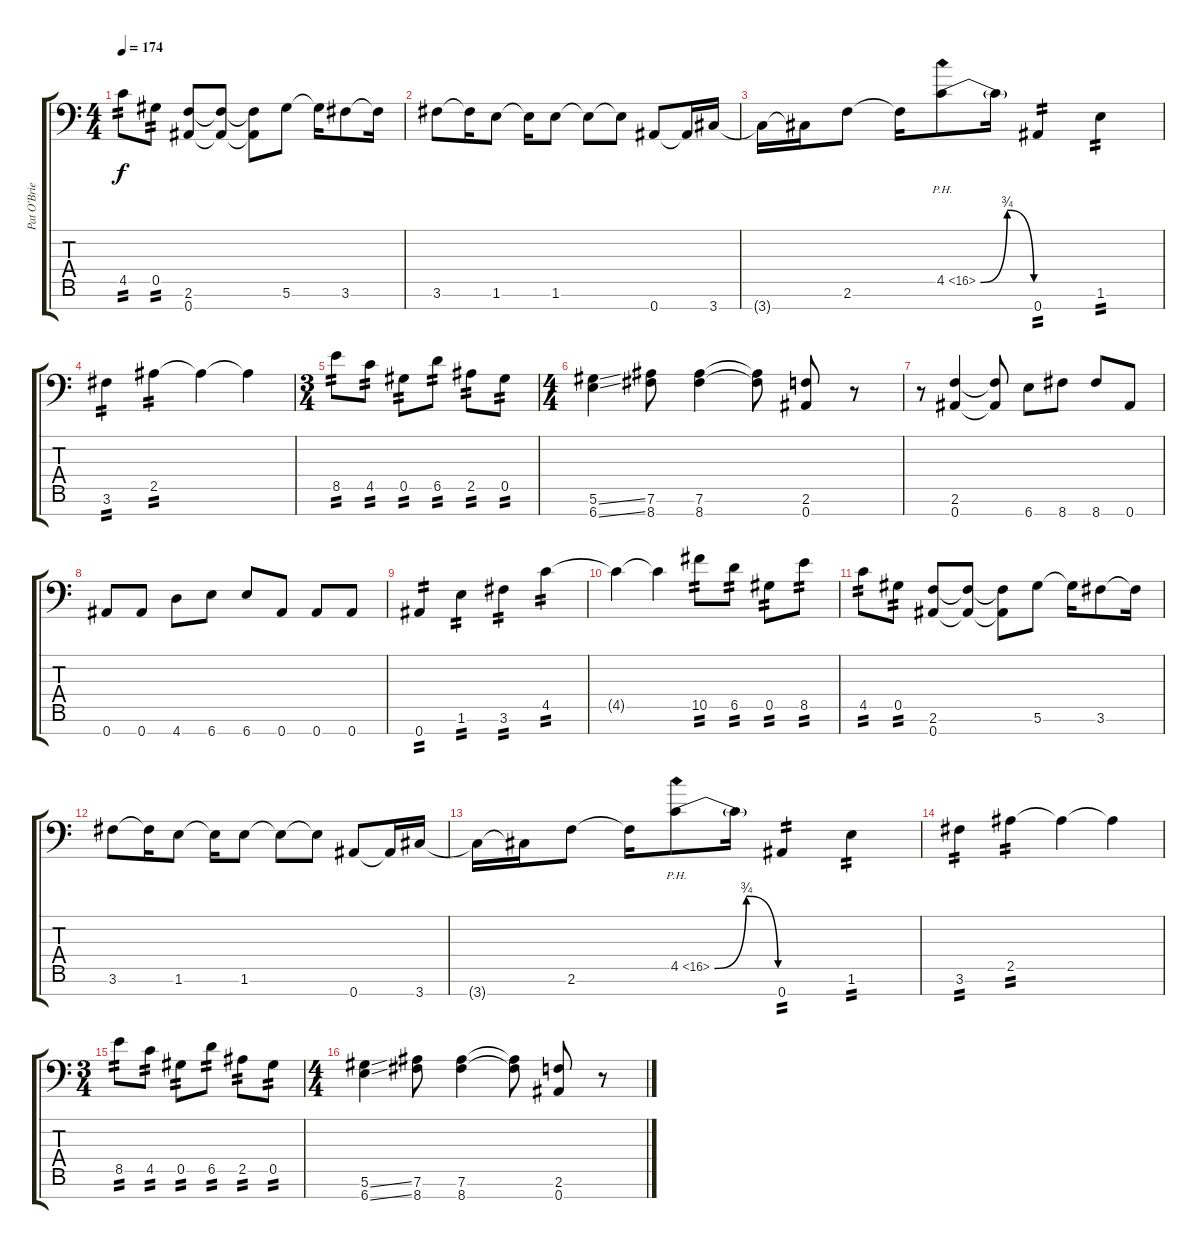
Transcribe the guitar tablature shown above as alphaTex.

\track ("Pat O'Brien" "Pat O'Brie") {instrument overdrivenguitar}
\staff {score tabs}
\tuning (Eb4 Bb3 Gb3 Db3 Ab2 Eb2 Bb1) {hide}
\ts (4 4)
\tempo 174
\clef f4
\ks c
4.5.8{tp 2 dy f} 0.5.8{tp 2} (2.6 0.7).8 (2.6{t} 0.7{t}).8 (2.6{t} 0.7{t}).8 5.6.8 5.6{t}.16 3.6.8 3.6{t}.16 |
3.6.8 3.6{t}.16 1.6.8 1.6{t}.16 1.6.8 1.6{t}.8 1.6{t}.8 0.7.8 0.7{t}.16 3.7.16 |
3.7{t}.16 3.7{t}.16 2.6.8 2.6{t}.16 4.5{be (bendrelease 0 0 30 3 30 3 60 0) ph 12}.8 4.5{t}.16 0.7.4{tp 2} 1.6.4{tp 2} |
3.6.4{tp 2} 2.5.4{tp 2} 2.5{t}.4 2.5{t}.4 |
\ts (3 4)
8.5.8{tp 2} 4.5.8{tp 2} 0.5.8{tp 2} 6.5.8{tp 2} 2.5.8{tp 2} 0.5.8{tp 2} |
\ts (4 4)
(5.6{ss} 6.7{ss}).4 (7.6 8.7).8 (7.6 8.7).4 (7.6{t} 8.7{t}).8 (2.6 0.7).8 r.8 |
r.8 (2.6 0.7).4 (2.6{t} 0.7{t}).8 6.7.8 8.7.8 8.7.8 0.7.8 |
0.7.8 0.7.8 4.7.8 6.7.8 6.7.8 0.7.8 0.7.8 0.7.8 |
0.7.4{tp 2} 1.6.4{tp 2} 3.6.4{tp 2} 4.5.4{tp 2} |
4.5{t}.4 4.5{t}.4 10.5.8{tp 2} 6.5.8{tp 2} 0.5.8{tp 2} 8.5.8{tp 2} |
4.5.8{tp 2} 0.5.8{tp 2} (2.6 0.7).8 (2.6{t} 0.7{t}).8 (2.6{t} 0.7{t}).8 5.6.8 5.6{t}.16 3.6.8 3.6{t}.16 |
3.6.8 3.6{t}.16 1.6.8 1.6{t}.16 1.6.8 1.6{t}.8 1.6{t}.8 0.7.8 0.7{t}.16 3.7.16 |
3.7{t}.16 3.7{t}.16 2.6.8 2.6{t}.16 4.5{be (bendrelease 0 0 30 3 30 3 60 0) ph 12}.8 4.5{t}.16 0.7.4{tp 2} 1.6.4{tp 2} |
3.6.4{tp 2} 2.5.4{tp 2} 2.5{t}.4 2.5{t}.4 |
\ts (3 4)
8.5.8{tp 2} 4.5.8{tp 2} 0.5.8{tp 2} 6.5.8{tp 2} 2.5.8{tp 2} 0.5.8{tp 2} |
\ts (4 4)
(5.6{ss} 6.7{ss}).4 (7.6 8.7).8 (7.6 8.7).4 (7.6{t} 8.7{t}).8 (2.6 0.7).8 r.8
